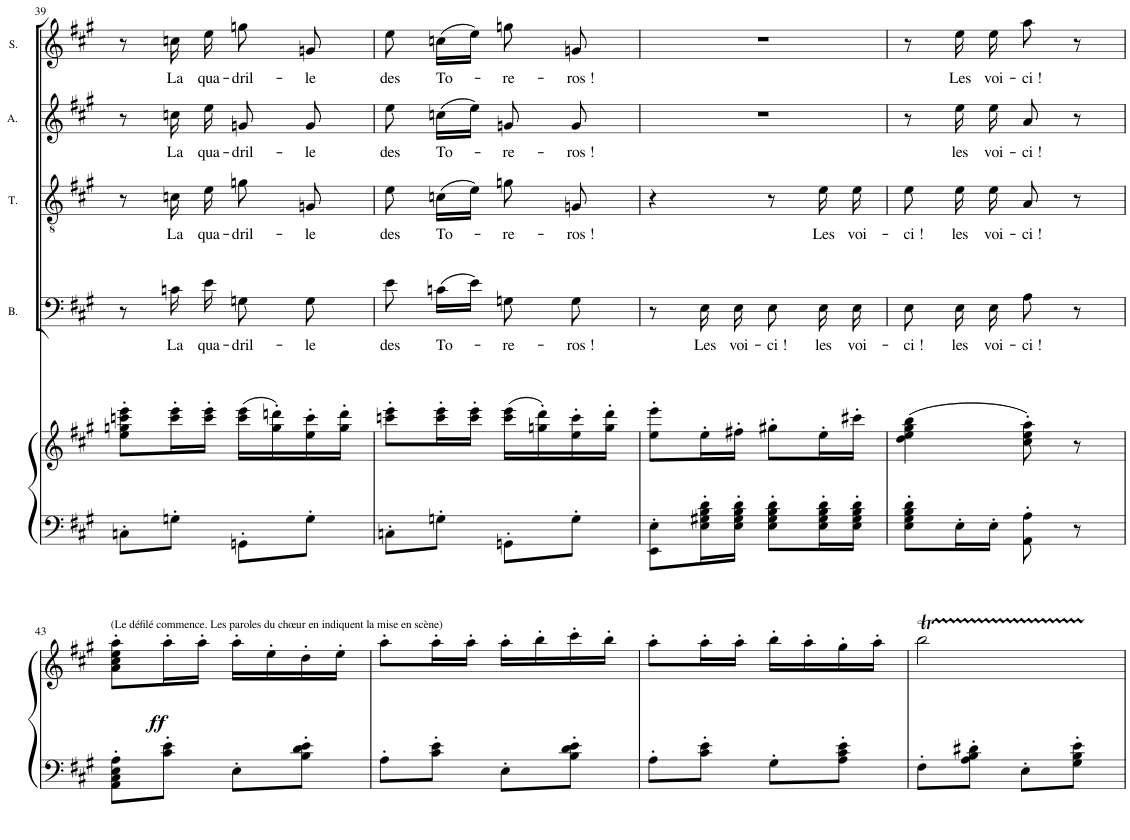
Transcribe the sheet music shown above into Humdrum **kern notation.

**kern	**kern	**dynam	**kern	**text	**kern	**text	**kern	**text	**kern	**text
*part5	*part5	*part5	*part4	*part4	*part3	*part3	*part2	*part2	*part1	*part1
*staff6	*staff5	*staff5/6	*staff4	*staff4	*staff3	*staff3	*staff2	*staff2	*staff1	*staff1
*I"Piano	*	*	*I"BASSES	*	*I"TENORS.	*	*I"ALTI.	*	*I"SOPRANI	*
*I'Pno	*	*	*I'B.	*	*I'T.	*	*I'A.	*	*I'S.	*
!!LO:PB:g=z
*clefF4	*clefG2	*	*clefF4	*	*clefGv2	*	*clefG2	*	*clefG2	*
*k[f#c#g#]	*k[f#c#g#]	*	*k[f#c#g#]	*	*k[f#c#g#]	*	*k[f#c#g#]	*	*k[f#c#g#]	*
*M2/4	*M2/4	*	*M2/4	*	*M2/4	*	*M2/4	*	*M2/4	*
=39	=39	=39	=39	=39	=39	=39	=39	=39	=39	=39
8Cn'\L	8ee\' 8ggn\' 8cccn\' 8eee\'L	.	8r	.	8r	.	8r	.	8r	.
!	!	!	!	!LO:LY:b	!	!LO:LY:b	!	!LO:LY:b	!	!LO:LY:b
8Gn'\J	16ccc\' 16eee\'L	.	16cn\	La	16cn\	La	16ccn\	La	16ccn\	La
!	!	!	!	!LO:LY:b	!	!LO:LY:b	!	!LO:LY:b	!	!LO:LY:b
.	16ccc\' 16eee\'JJ	.	16e\	qua-	16e\	qua-	16ee\	qua-	16ee\	qua-
!	!	!	!	!LO:LY:b	!	!LO:LY:b	!	!LO:LY:b	!	!LO:LY:b
8GGn'\L	(16ccc\ 16eee\LL	.	8Gn\	-dril-	8gn\	-dril-	8gn/	-dril-	8ggn\	-dril-
.	16gg\' 16dddn\')	.	.	.	.	.	.	.	.	.
!	!	!	!	!LO:LY:b	!	!LO:LY:b	!	!LO:LY:b	!	!LO:LY:b
8G'\J	16ee\' 16ccc\'	.	8G\	-le	8Gn/	-le	8g/	-le	8gn/	-le
.	16gg\' 16ddd\'JJ	.	.	.	.	.	.	.	.	.
=40	=40	=40	=40	=40	=40	=40	=40	=40	=40	=40
!	!	!	!	!LO:LY:b	!	!LO:LY:b	!	!LO:LY:b	!	!LO:LY:b
8Cn'\L	8cccn\' 8eee\'L	.	8e\	des	8e\	des	8ee\	des	8ee\	des
!	!	!	!	!LO:LY:b	!	!LO:LY:b	!	!LO:LY:b	!	!LO:LY:b
8Gn'\J	16ccc\' 16eee\'L	.	(16cn\LL	To-	(16cn\LL	To-	(16ccn\LL	To-	(16ccn\LL	To-
.	16ccc\' 16eee\'JJ	.	16e\JJ)	.	16e\JJ)	.	16ee\JJ)	.	16ee\JJ)	.
!	!	!	!	!LO:LY:b	!	!LO:LY:b	!	!LO:LY:b	!	!LO:LY:b
8GGn'\L	(16ccc\ 16eee\LL	.	8Gn\	-re-	8gn\	-re-	8gn/	-re-	8ggn\	-re-
.	16ggn\' 16ddd\')	.	.	.	.	.	.	.	.	.
!	!	!	!	!LO:LY:b	!	!LO:LY:b	!	!LO:LY:b	!	!LO:LY:b
8G'\J	16ee\' 16ccc\'	.	8G\	-ros !	8Gn/	-ros !	8g/	-ros !	8gn/	-ros !
.	16gg\' 16ddd\'JJ	.	.	.	.	.	.	.	.	.
=41	=41	=41	=41	=41	=41	=41	=41	=41	=41	=41
8EE\' 8E\'L	8ee\' 8eee\'L	.	8r	.	4r	.	2r	.	2r	.
!	!	!	!	!LO:LY:b	!	!	!	!	!	!
16E\' 16G#X\' 16B\' 16d\'L	16ee'\L	.	16E\	Les	.	.	.	.	.	.
!	!	!	!	!LO:LY:b	!	!	!	!	!	!
16E\' 16G#\' 16B\' 16d\'JJ	16ff#X'\JJ	.	16E\	voi-	.	.	.	.	.	.
!	!	!	!	!LO:LY:b	!	!	!	!	!	!
8E\' 8G#\' 8B\' 8d\'L	8gg#X'\L	.	8E\	-ci !	8r	.	.	.	.	.
!	!	!	!	!LO:LY:b	!	!LO:LY:b	!	!	!	!
16E\' 16G#\' 16B\' 16d\'L	16ee'\L	.	16E\	les	16e\	Les	.	.	.	.
!	!	!	!	!LO:LY:b	!	!LO:LY:b	!	!	!	!
16E\' 16G#\' 16B\' 16d\'JJ	16ccc#X'\JJ	.	16E\	voi-	16e\	voi-	.	.	.	.
=42	=42	=42	=42	=42	=42	=42	=42	=42	=42	=42
!	!	!	!	!LO:LY:b	!	!LO:LY:b	!	!	!	!
8E\' 8G#\' 8B\' 8d\'L	(4dd\ 4ee\ 4gg#\ 4bb\	.	8E\	-ci !	8e\	-ci !	8r	.	8r	.
!	!	!	!	!LO:LY:b	!	!LO:LY:b	!	!LO:LY:b	!	!LO:LY:b
16E'\L	.	.	16E\	les	16e\	les	16ee\	les	16ee\	Les
!	!	!	!	!LO:LY:b	!	!LO:LY:b	!	!LO:LY:b	!	!LO:LY:b
16E'\JJ	.	.	16E\	voi-	16e\	voi-	16ee\	voi-	16ee\	voi-
!	!	!	!	!LO:LY:b	!	!LO:LY:b	!	!LO:LY:b	!	!LO:LY:b
8AA\' 8A\'	8cc#\' 8ee\' 8aa\')	.	8A\	-ci !	8A/	-ci !	8a/	-ci !	8aa\	-ci !
8r	8r	.	8r	.	8r	.	8r	.	8r	.
!!LO:LB:g=z
=43	=43	=43	=43	=43	=43	=43	=43	=43	=43	=43
!	!LO:TX:a:t=(Le défilé commence. Les paroles du chœur en indiquent la mise en scène)	!	!	!	!	!	!	!	!	!
!	!	!LO:DY:b	!	!	!	!	!	!	!	!
8AA\' 8C#\' 8E\' 8A\'L	8a\' 8cc#\' 8ee\' 8aa\'L	ff	2r	.	2r	.	2r	.	2r	.
8c#\' 8e\'J	16aa'\L	.	.	.	.	.	.	.	.	.
.	16aa'\JJ	.	.	.	.	.	.	.	.	.
8E'\L	16aa'\LL	.	.	.	.	.	.	.	.	.
.	16ee'\	.	.	.	.	.	.	.	.	.
8B\' 8d\' 8e\'J	16dd'\	.	.	.	.	.	.	.	.	.
.	16ee'\JJ	.	.	.	.	.	.	.	.	.
=44	=44	=44	=44	=44	=44	=44	=44	=44	=44	=44
8A'\L	8aa'\L	.	2r	.	2r	.	2r	.	2r	.
8c#\' 8e\'J	16aa'\L	.	.	.	.	.	.	.	.	.
.	16aa'\JJ	.	.	.	.	.	.	.	.	.
8E'\L	16aa'\LL	.	.	.	.	.	.	.	.	.
.	16bb'\	.	.	.	.	.	.	.	.	.
8B\' 8d\' 8e\'J	16ccc#'\	.	.	.	.	.	.	.	.	.
.	16bb'\JJ	.	.	.	.	.	.	.	.	.
=45	=45	=45	=45	=45	=45	=45	=45	=45	=45	=45
8A'\L	8aa'\L	.	2r	.	2r	.	2r	.	2r	.
8c#\' 8e\'J	16aa'\L	.	.	.	.	.	.	.	.	.
.	16aa'\JJ	.	.	.	.	.	.	.	.	.
8G#'\L	16bb'\LL	.	.	.	.	.	.	.	.	.
.	16aa'\	.	.	.	.	.	.	.	.	.
8A\' 8c#\' 8e\'J	16gg#'\	.	.	.	.	.	.	.	.	.
.	16aa'\JJ	.	.	.	.	.	.	.	.	.
=46	=46	=46	=46	=46	=46	=46	=46	=46	=46	=46
8F#'\L	2bbT\	.	2r	.	2r	.	2r	.	2r	.
8A\' 8B\' 8d#X\'J	.	.	.	.	.	.	.	.	.	.
8E'\L	.	.	.	.	.	.	.	.	.	.
8G#\' 8B\' 8e\'J	.	.	.	.	.	.	.	.	.	.
=	=	=	=	=	=	=	=	=	=	=
*-	*-	*-	*-	*-	*-	*-	*-	*-	*-	*-
